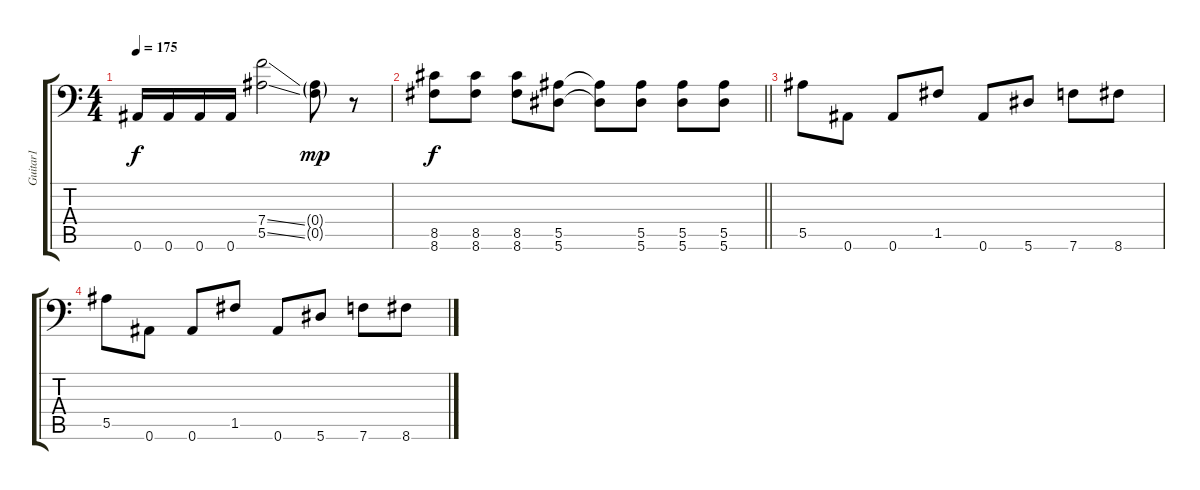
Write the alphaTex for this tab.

\track ("Guitar1" "Guitar1") {instrument distortionguitar}
\staff {score tabs}
\tuning (C4 G3 Eb3 Bb2 F2 Bb1) {hide}
\ts (4 4)
\tempo 175
\clef f4
\ks c
0.6.16{dy f} 0.6.16 0.6.16 0.6.16 (7.4{ss} 5.5{ss}).2 (0.4{g} 0.5{g}).8{dy mp} r.8 |
\barLineRight lightlight
(8.5 8.6).8{dy f} (8.5 8.6).8 (8.5 8.6).8 (5.5 5.6).8 (5.5{t} 5.6{t}).8 (5.5 5.6).8 (5.5 5.6).8 (5.5 5.6).8 |
5.5.8 0.6.8 0.6.8 1.5.8 0.6.8 5.6.8 7.6.8 8.6.8 |
5.5.8 0.6.8 0.6.8 1.5.8 0.6.8 5.6.8 7.6.8 8.6.8
